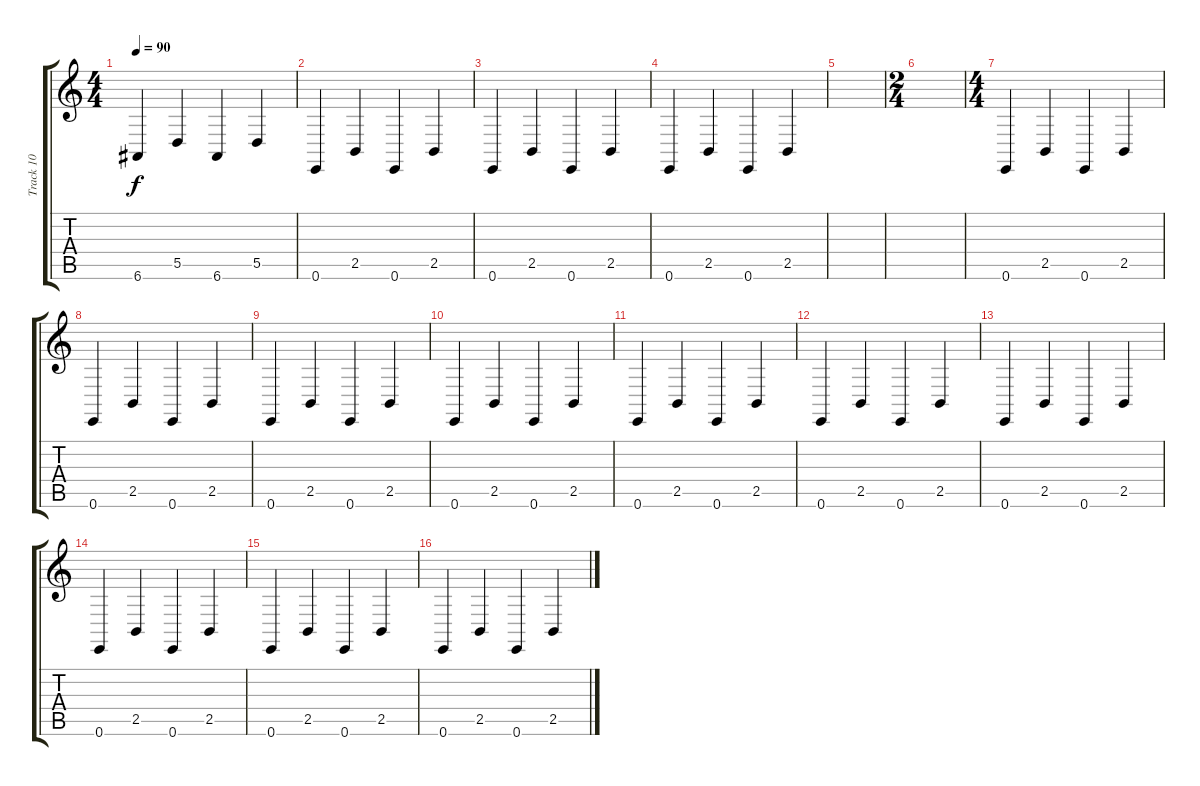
\track ("Track 10" "Track 10") {instrument timpani}
\staff {score tabs}
\tuning (E4 B3 G3 D3 A2 E2) {hide}
\ts (4 4)
\tempo 90
\clef g2
\ks c
6.6.4{dy f} 5.5.4 6.6.4 5.5.4 |
0.6.4 2.5.4 0.6.4 2.5.4 |
0.6.4 2.5.4 0.6.4 2.5.4 |
0.6.4 2.5.4 0.6.4 2.5.4 |
|
\ts (2 4)
|
\ts (4 4)
0.6.4 2.5.4 0.6.4 2.5.4 |
0.6.4 2.5.4 0.6.4 2.5.4 |
0.6.4 2.5.4 0.6.4 2.5.4 |
0.6.4 2.5.4 0.6.4 2.5.4 |
0.6.4 2.5.4 0.6.4 2.5.4 |
0.6.4 2.5.4 0.6.4 2.5.4 |
0.6.4 2.5.4 0.6.4 2.5.4 |
0.6.4 2.5.4 0.6.4 2.5.4 |
0.6.4 2.5.4 0.6.4 2.5.4 |
0.6.4 2.5.4 0.6.4 2.5.4
